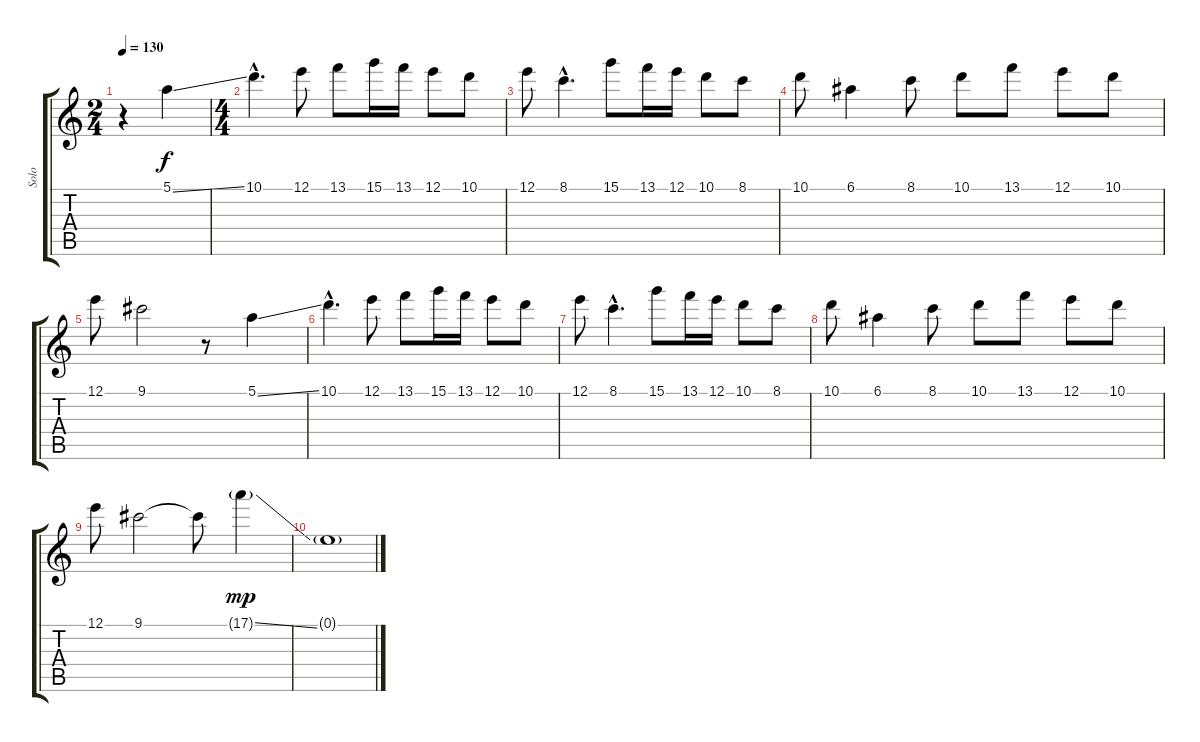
\track ("Solo" "Solo") {instrument acousticguitarsteel}
\staff {score tabs}
\tuning (E4 B3 G3 D3 A2 E2) {hide}
\ts (2 4)
\tempo 130
\clef g2
\ks c
r.4{dy f instrument acousticguitarsteel} 5.1{ss}.4 |
\ts (4 4)
10.1{hac}.4{d} 12.1.8 13.1.8 15.1.16 13.1.16 12.1.8 10.1.8 |
12.1.8 8.1{hac}.4{d} 15.1.8 13.1.16 12.1.16 10.1.8 8.1.8 |
10.1.8 6.1.4 8.1.8 10.1.8 13.1.8 12.1.8 10.1.8 |
12.1.8 9.1.2 r.8 5.1{ss}.4 |
10.1{hac}.4{d} 12.1.8 13.1.8 15.1.16 13.1.16 12.1.8 10.1.8 |
12.1.8 8.1{hac}.4{d} 15.1.8 13.1.16 12.1.16 10.1.8 8.1.8 |
10.1.8 6.1.4 8.1.8 10.1.8 13.1.8 12.1.8 10.1.8 |
12.1.8 9.1.2 9.1{t}.8 17.1{ss g}.4{dy mp} |
0.1{g}.1
